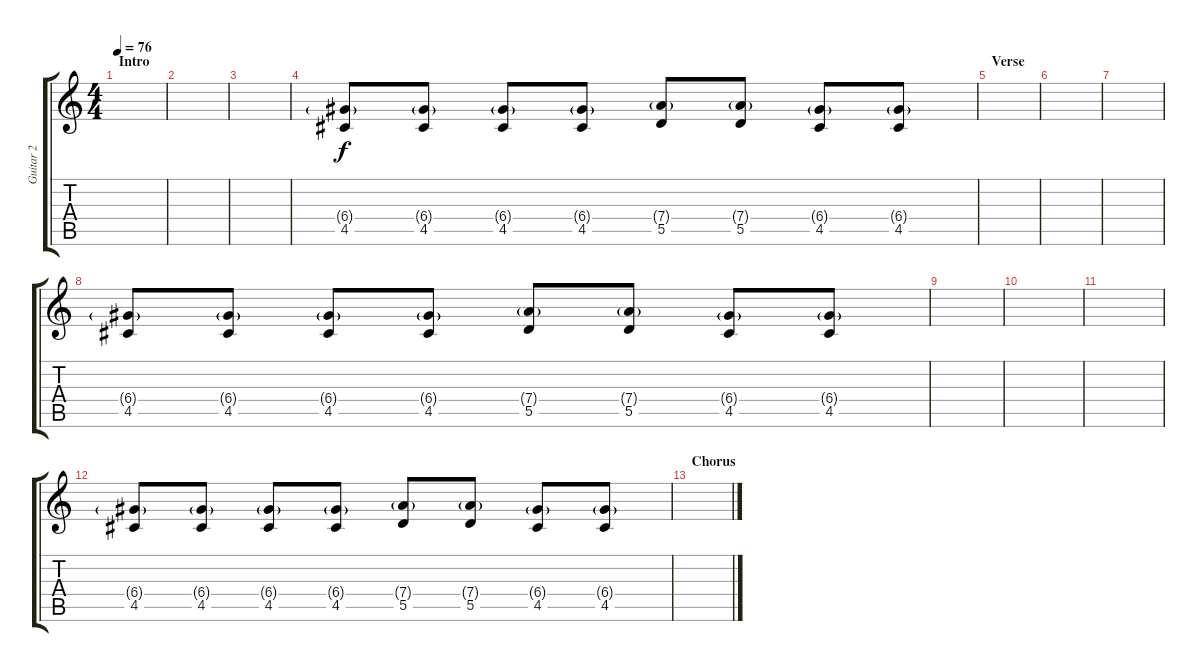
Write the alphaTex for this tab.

\track ("Guitar 2" "Guitar 2") {instrument electricguitarmuted}
\staff {score tabs}
\tuning (E4 B3 G3 D3 A2 E2) {hide}
\ts (4 4)
\section ("" "Intro")
\tempo 76
\clef g2
\ks c
|
|
|
(6.4{g} 4.5).8 (6.4{g} 4.5).8 (6.4{g} 4.5).8 (6.4{g} 4.5).8 (7.4{g} 5.5).8 (7.4{g} 5.5).8 (6.4{g} 4.5).8 (6.4{g} 4.5).8 |
\section ("" "Verse")
|
|
|
(6.4{g} 4.5).8 (6.4{g} 4.5).8 (6.4{g} 4.5).8 (6.4{g} 4.5).8 (7.4{g} 5.5).8 (7.4{g} 5.5).8 (6.4{g} 4.5).8 (6.4{g} 4.5).8 |
|
|
|
(6.4{g} 4.5).8 (6.4{g} 4.5).8 (6.4{g} 4.5).8 (6.4{g} 4.5).8 (7.4{g} 5.5).8 (7.4{g} 5.5).8 (6.4{g} 4.5).8 (6.4{g} 4.5).8 |
\section ("" "Chorus")
